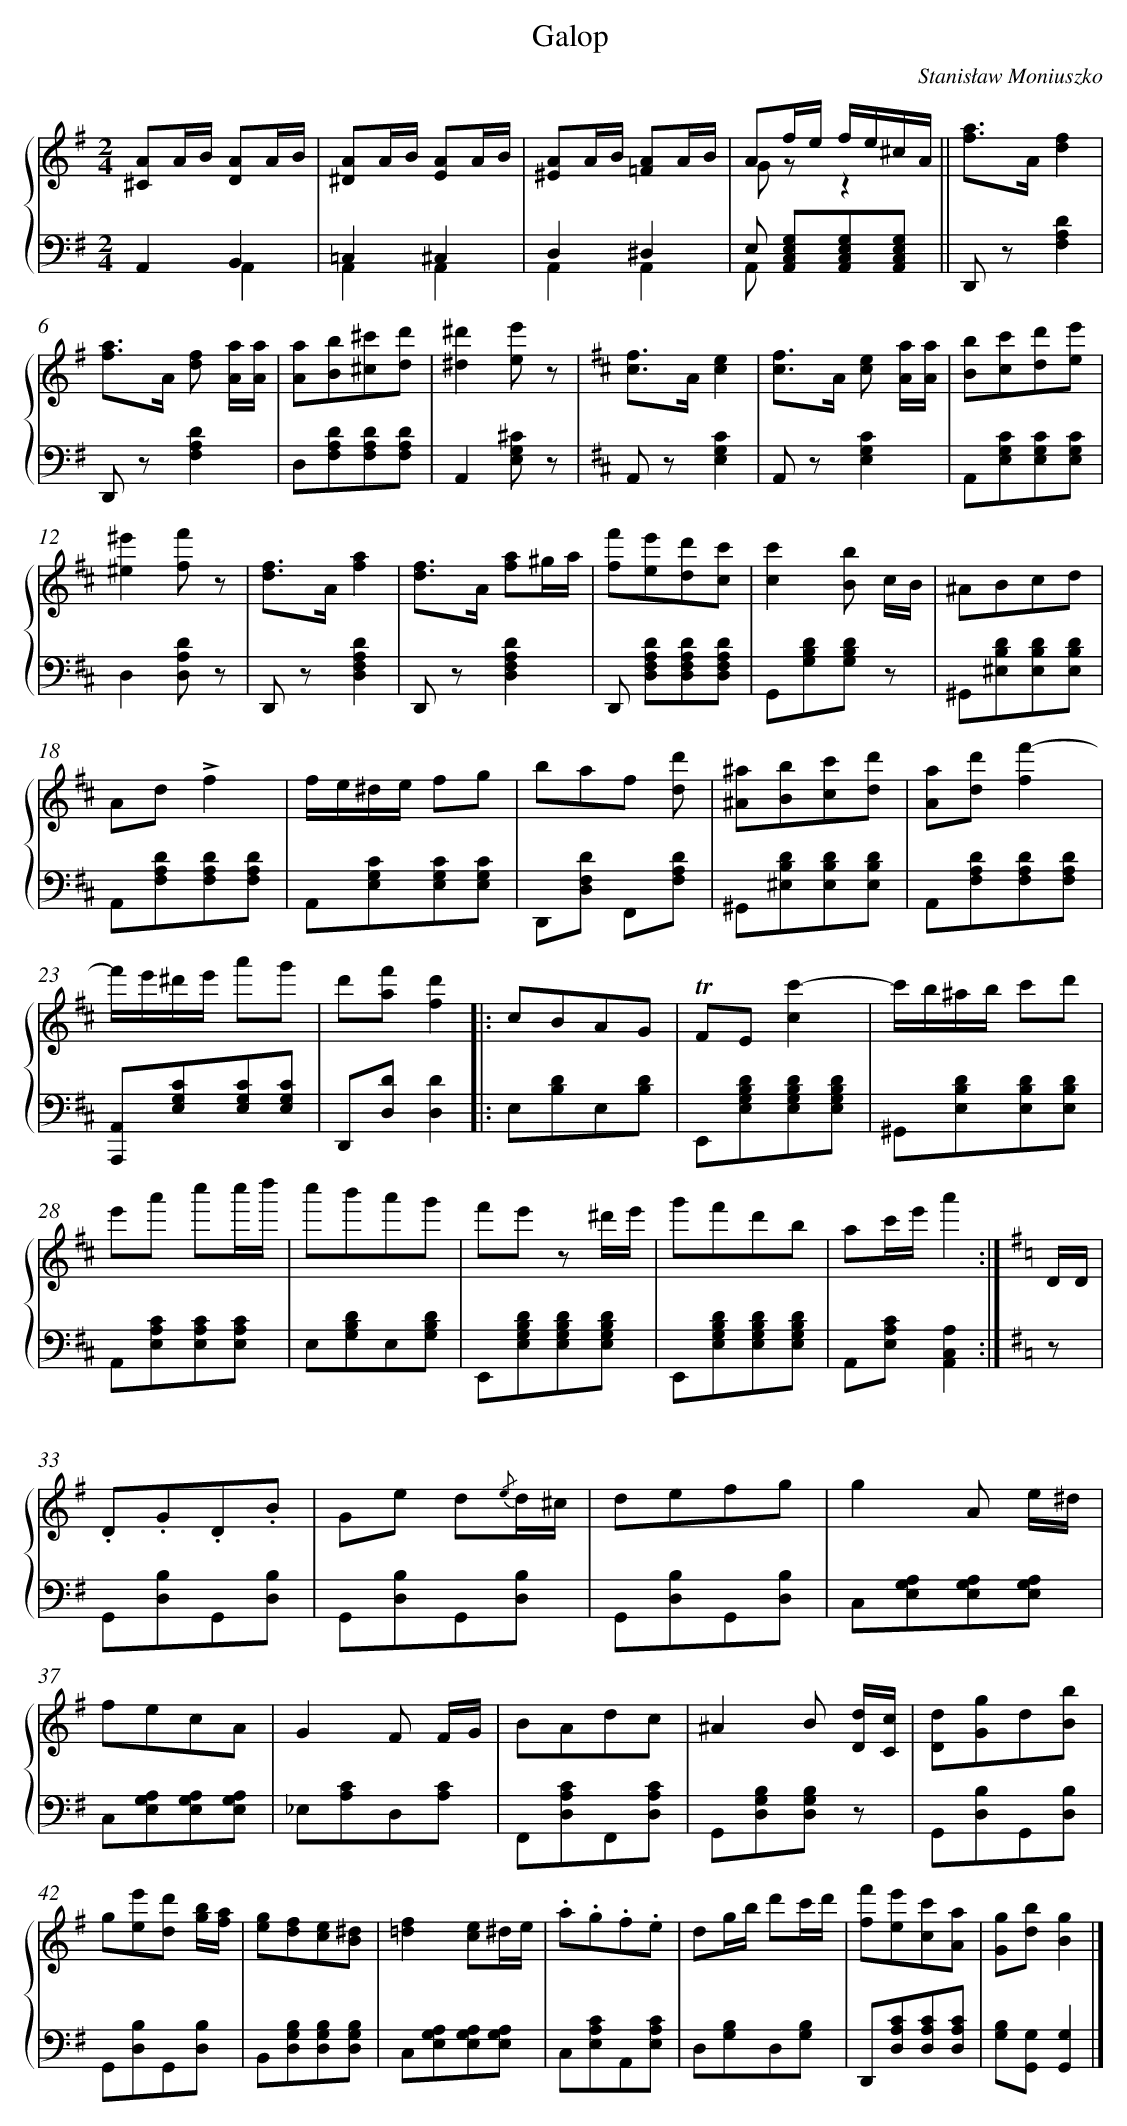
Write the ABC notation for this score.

X:1
T: Galop
C: Stanisław Moniuszko
L: 1/8
M: 2/4
%%staves {1 2}
V: 1 clef=treble
V: 2 clef=bass
K: G
[V:1] [A^C]A/B/ [AD]A/B/ |
[V:2] A,,2B,,2 & x2A,,2 |
[V:1] [A^D]A/B/ [AE]A/B/ |
[V:2] =C,2^C,2 & A,,2A,,2 |
[V:1] [A^E]A/B/ [A=F]A/B/ |
[V:2] D,2^D,2 & A,,2A,,2 |
[V:1] Af/e/ f/e/^c/A/ & G zz2 ||
[V:2] E, [G,E,C,A,,][G,E,C,A,,][G,E,C,A,,] & A,, xx2 ||
[V:1] [af]>A[f2d2] |
[V:2] D,, z[D2A,2F,2] |
[V:1] [af]>A [fd] [a/A/][a/A/] |
[V:2] D,, z[D2A,2F,2] |
[V:1] [aA][bB][^c'^c][d'd] |
[V:2] D,[DA,F,][DA,F,][DA,F,] |
[V:1] [^d'2^d2][e'e] z |
[V:2] A,,2[^CG,E,] z |
[V:1]  [K:D] [fc]>A[e2c2] |
[V:2]  [K:D] A,, z[C2G,2E,2] |
[V:1] [fc]>A [ec] [a/A/][a/A/] |
[V:2] A,, z[C2G,2E,2] |
[V:1] [bB][c'c][d'd][e'e] |
[V:2] A,,[CG,E,][CG,E,][CG,E,] |
[V:1] [^e'2^e2][f'f] z |
[V:2] D,2[DA,D,] z |
[V:1] [fd]>A[a2f2] |
[V:2] D,, z[D2A,2F,2D,2] |
[V:1] [fd]>A [af]^g/a/ |
[V:2] D,, z[D2A,2F,2D,2] |
[V:1] [f'f][e'e][d'd][c'c] |
[V:2] D,, [DA,F,D,][DA,F,D,][DA,F,D,] |
[V:1] [c'2c2][bB] c/B/ |
[V:2] G,,[DB,G,][DB,G,] z |
[V:1] ^ABcd |
[V:2] ^G,,[DB,^E,][DB,E,][DB,E,] |
[V:1] Ad!accent!f2 |
[V:2] A,,[DA,F,][DA,F,][DA,F,] |
[V:1] f/e/^d/e/ fg |
[V:2] A,,[CG,E,][CG,E,][CG,E,] |
[V:1] baf [d'd] |
[V:2] D,,[DF,D,] F,,[DA,F,] |
[V:1] [^a^A][bB][c'c][d'd] |
[V:2] ^G,,[DB,^E,][DB,E,][DB,E,] |
[V:1] [aA][d'd][f'2-f2] |
[V:2] A,,[DA,F,][DA,F,][DA,F,] |
[V:1] f'/e'/^d'/e'/ a'g' |
[V:2] [A,,A,,,][CG,E,][CG,E,][CG,E,] |
[V:1] d'[f'a][d'2f2] ]|:
[V:2] D,,[DD,][D2D,2] ]|:
[V:1] cBAG |
[V:2] E,[DB,]E,[DB,] |
[V:1] !trill!FE[c'2-c2] |
[V:2] E,,[DB,G,E,][DB,G,E,][DB,G,E,] |
[V:1] c'/b/^a/b/ c'd' |
[V:2] ^G,,[DB,E,][DB,E,][DB,E,] |
[V:1] e'a' c''c''/d''/ |
[V:2] A,,[CA,E,][CA,E,][CA,E,] |
[V:1] c''b'a'g' |
[V:2] E,[DB,G,]E,[DB,G,] |
[V:1] f'e' z ^d'/e'/ |
[V:2] E,,[DB,G,E,][DB,G,E,][DB,G,E,] |
[V:1] g'f'd'b |
[V:2] E,,[DB,G,E,][DB,G,E,][DB,G,E,] |
[V:1] ac'/e'/a'2 :|]
[V:2] A,,[CA,E,][A,2C,2A,,2] :|]
[V:1]  [K:G] D/D/ |
[V:2]  [K:G] z |
[V:1] .D.G.D.B |
[V:2] G,,[B,D,]G,,[B,D,] |
[V:1] Ge d{/e}d/^c/ |
[V:2] G,,[B,D,]G,,[B,D,] |
[V:1] defg |
[V:2] G,,[B,D,]G,,[B,D,] |
[V:1] g2A e/^d/ |
[V:2] C,[A,G,E,][A,G,E,][A,G,E,] |
[V:1] fecA |
[V:2] C,[A,G,E,][A,G,E,][A,G,E,] |
[V:1] G2F F/G/ |
[V:2] _E,[CA,]D,[CA,] |
[V:1] BAdc |
[V:2] F,,[CA,D,]F,,[CA,D,] |
[V:1] ^A2B [d/D/][c/C/] |
[V:2] G,,[B,G,D,][B,G,D,] z |
[V:1] [dD][gG]d[bB] |
[V:2] G,,[B,D,]G,,[B,D,] |
[V:1] g[e'e][d'd] [b/g/][a/f/] |
[V:2] G,,[B,D,]G,,[B,D,] |
[V:1] [ge][fd][ec][^dB] |
[V:2] B,,[B,G,D,][B,G,D,][B,G,D,] |
[V:1] [f2=d2][ec]^d/e/ |
[V:2] C,[A,G,E,][A,G,E,][A,G,E,] |
[V:1] .a.g.f.e |
[V:2] C,[CA,E,]A,,[CA,E,] |
[V:1] dg/b/ d'c'/d'/ |
[V:2] D,[B,G,]D,[B,G,] |
[V:1] [f'f][e'e][c'c][aA] |
[V:2] D,,[CA,D,][CA,D,][CA,D,] |
[V:1] [gG][bd][g2B2] |]
[V:2] [B,G,][G,G,,][G,2G,,2] |]
